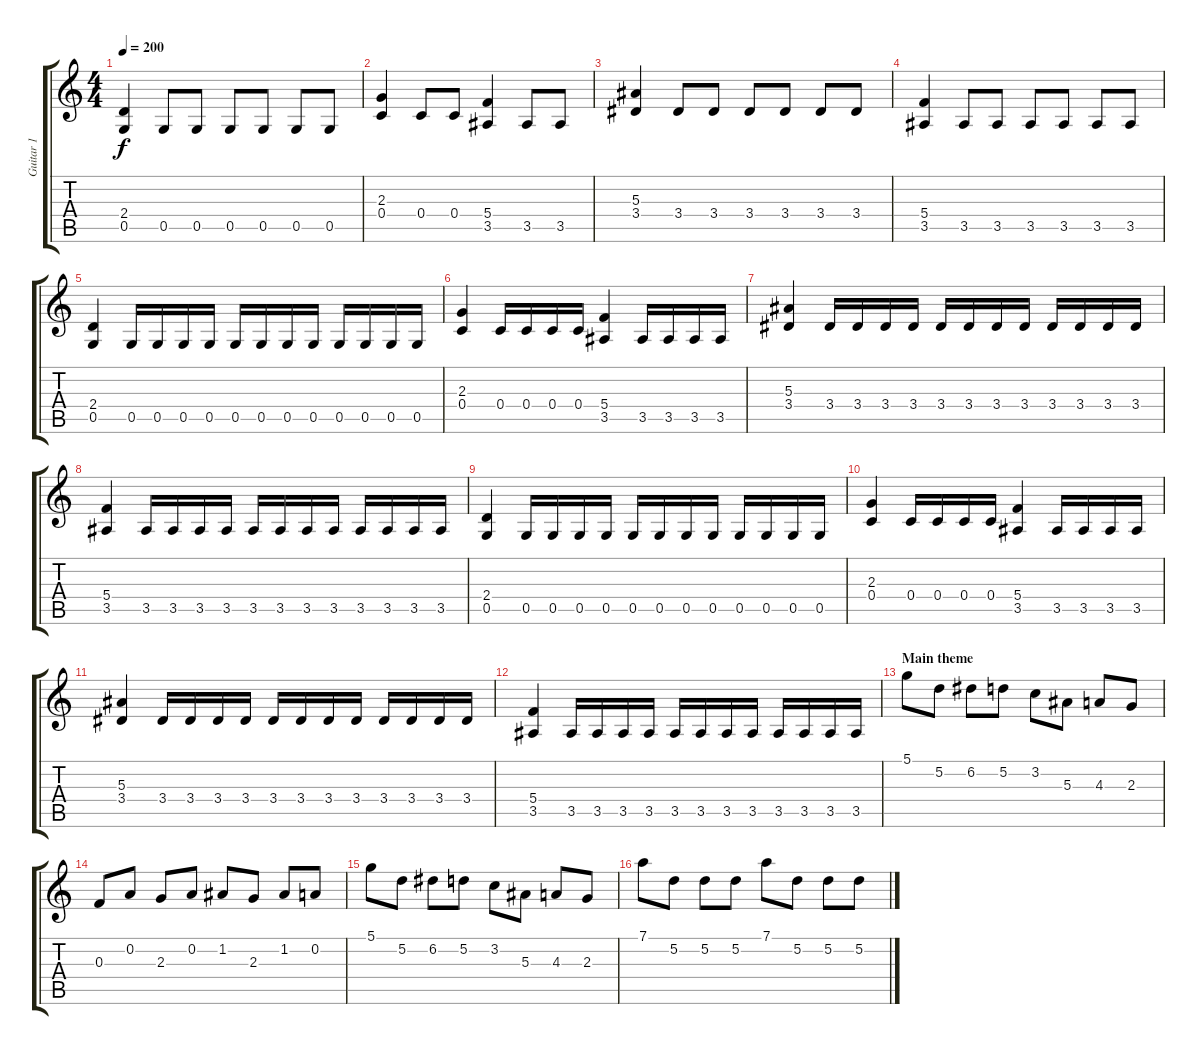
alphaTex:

\track ("Guitar 1" "Guitar 1") {instrument overdrivenguitar}
\staff {score tabs}
\tuning (D4 A3 F3 C3 G2 C2) {hide}
\ts (4 4)
\tempo 200
\clef g2
\ks c
(2.4 0.5).4{dy f} 0.5.8 0.5.8 0.5.8 0.5.8 0.5.8 0.5.8 |
(2.3 0.4).4 0.4.8 0.4.8 (5.4 3.5).4 3.5.8 3.5.8 |
(5.3 3.4).4 3.4.8 3.4.8 3.4.8 3.4.8 3.4.8 3.4.8 |
(5.4 3.5).4 3.5.8 3.5.8 3.5.8 3.5.8 3.5.8 3.5.8 |
(2.4 0.5).4 0.5.16 0.5.16 0.5.16 0.5.16 0.5.16 0.5.16 0.5.16 0.5.16 0.5.16 0.5.16 0.5.16 0.5.16 |
(2.3 0.4).4 0.4.16 0.4.16 0.4.16 0.4.16 (5.4 3.5).4 3.5.16 3.5.16 3.5.16 3.5.16 |
(5.3 3.4).4 3.4.16 3.4.16 3.4.16 3.4.16 3.4.16 3.4.16 3.4.16 3.4.16 3.4.16 3.4.16 3.4.16 3.4.16 |
(5.4 3.5).4 3.5.16 3.5.16 3.5.16 3.5.16 3.5.16 3.5.16 3.5.16 3.5.16 3.5.16 3.5.16 3.5.16 3.5.16 |
(2.4 0.5).4 0.5.16 0.5.16 0.5.16 0.5.16 0.5.16 0.5.16 0.5.16 0.5.16 0.5.16 0.5.16 0.5.16 0.5.16 |
(2.3 0.4).4 0.4.16 0.4.16 0.4.16 0.4.16 (5.4 3.5).4 3.5.16 3.5.16 3.5.16 3.5.16 |
(5.3 3.4).4 3.4.16 3.4.16 3.4.16 3.4.16 3.4.16 3.4.16 3.4.16 3.4.16 3.4.16 3.4.16 3.4.16 3.4.16 |
(5.4 3.5).4 3.5.16 3.5.16 3.5.16 3.5.16 3.5.16 3.5.16 3.5.16 3.5.16 3.5.16 3.5.16 3.5.16 3.5.16 |
\section ("" "Main theme")
5.1.8 5.2.8 6.2.8 5.2.8 3.2.8 5.3.8 4.3.8 2.3.8 |
0.3.8 0.2.8 2.3.8 0.2.8 1.2.8 2.3.8 1.2.8 0.2.8 |
5.1.8 5.2.8 6.2.8 5.2.8 3.2.8 5.3.8 4.3.8 2.3.8 |
7.1.8 5.2.8 5.2.8 5.2.8 7.1.8 5.2.8 5.2.8 5.2.8
